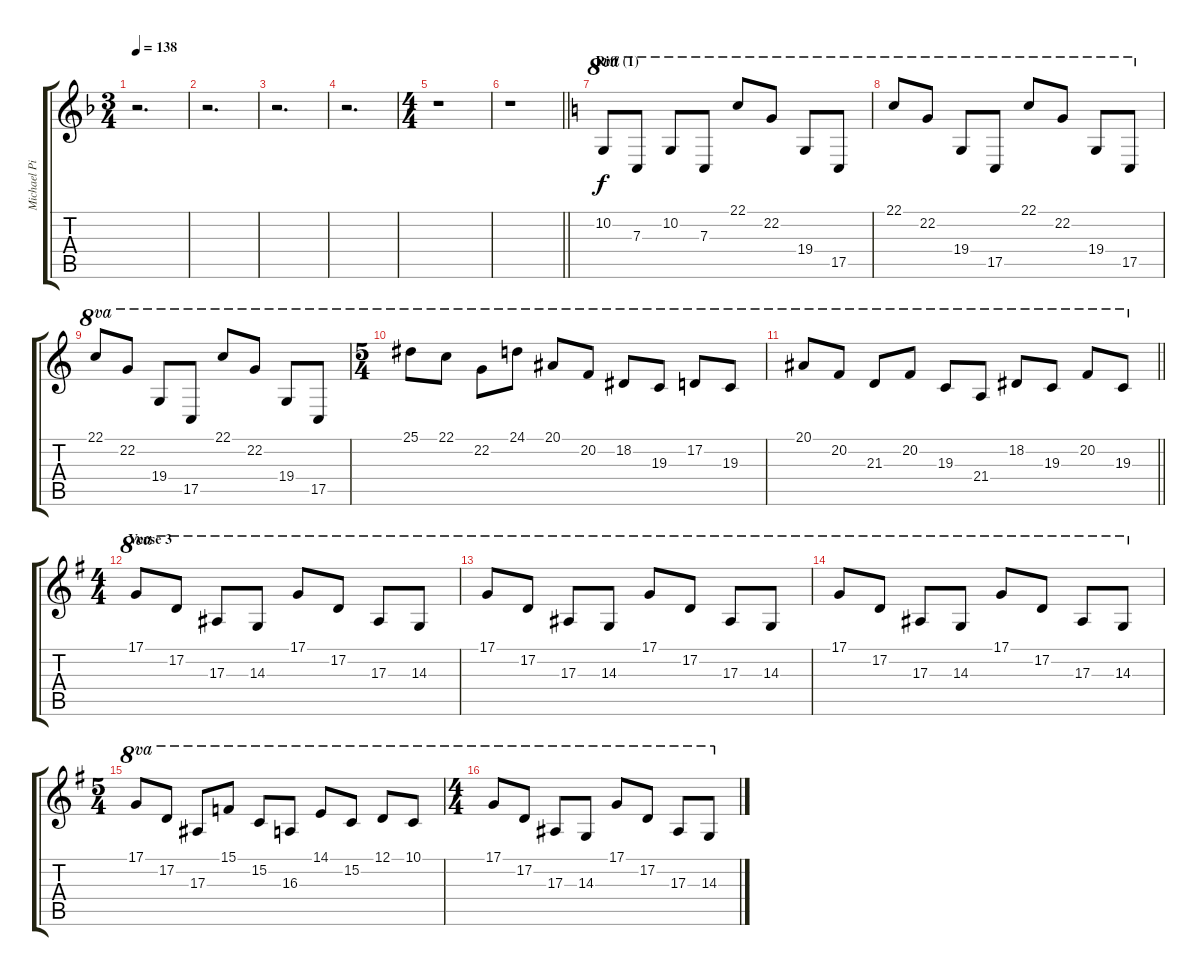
\track ("Michael Pinnella (piano)" "Michael Pi") {instrument acousticgrandpiano}
\staff {score tabs}
\tuning (D4 A3 F3 C3 G2 D2) {hide}
\ts (3 4)
\tempo 138
\clef g2
\ks dminor
r.2{d dy f} |
r.2{d} |
r.2{d} |
r.2{d} |
\ts (4 4)
r.1 |
\barLineRight lightlight
r.1 |
\section ("" "Riff (1)")
\ks aminor
10.2.8{ot 8va volume 11} 7.3.8{ot 8va} 10.2.8{ot 8va} 7.3.8{ot 8va} 22.1.8{ot 8va} 22.2.8{ot 8va} 19.4.8{ot 8va} 17.5.8{ot 8va} |
22.1.8{ot 8va} 22.2.8{ot 8va} 19.4.8{ot 8va} 17.5.8{ot 8va} 22.1.8{ot 8va} 22.2.8{ot 8va} 19.4.8{ot 8va} 17.5.8{ot 8va} |
22.1.8{ot 8va} 22.2.8{ot 8va} 19.4.8{ot 8va} 17.5.8{ot 8va} 22.1.8{ot 8va} 22.2.8{ot 8va} 19.4.8{ot 8va} 17.5.8{ot 8va} |
\ts (5 4)
25.1.8{ot 8va} 22.1.8{ot 8va} 22.2.8{ot 8va} 24.1.8{ot 8va} 20.1.8{ot 8va} 20.2.8{ot 8va} 18.2.8{ot 8va} 19.3.8{ot 8va} 17.2.8{ot 8va} 19.3.8{ot 8va} |
\barLineRight lightlight
20.1.8{ot 8va} 20.2.8{ot 8va} 21.3.8{ot 8va} 20.2.8{ot 8va} 19.3.8{ot 8va} 21.4.8{ot 8va} 18.2.8{ot 8va} 19.3.8{ot 8va} 20.2.8{ot 8va} 19.3.8{ot 8va} |
\ts (4 4)
\section ("" "Verse 3")
\ks eminor
17.1.8{ot 8va} 17.2.8{ot 8va} 17.3.8{ot 8va} 14.3.8{ot 8va} 17.1.8{ot 8va} 17.2.8{ot 8va} 17.3.8{ot 8va} 14.3.8{ot 8va} |
17.1.8{ot 8va} 17.2.8{ot 8va} 17.3.8{ot 8va} 14.3.8{ot 8va} 17.1.8{ot 8va} 17.2.8{ot 8va} 17.3.8{ot 8va} 14.3.8{ot 8va} |
17.1.8{ot 8va} 17.2.8{ot 8va} 17.3.8{ot 8va} 14.3.8{ot 8va} 17.1.8{ot 8va} 17.2.8{ot 8va} 17.3.8{ot 8va} 14.3.8{ot 8va} |
\ts (5 4)
17.1.8{ot 8va} 17.2.8{ot 8va} 17.3.8{ot 8va} 15.1.8{ot 8va} 15.2.8{ot 8va} 16.3.8{ot 8va} 14.1.8{ot 8va} 15.2.8{ot 8va} 12.1.8{ot 8va} 10.1.8{ot 8va} |
\ts (4 4)
17.1.8{ot 8va} 17.2.8{ot 8va} 17.3.8{ot 8va} 14.3.8{ot 8va} 17.1.8{ot 8va} 17.2.8{ot 8va} 17.3.8{ot 8va} 14.3.8{ot 8va}
